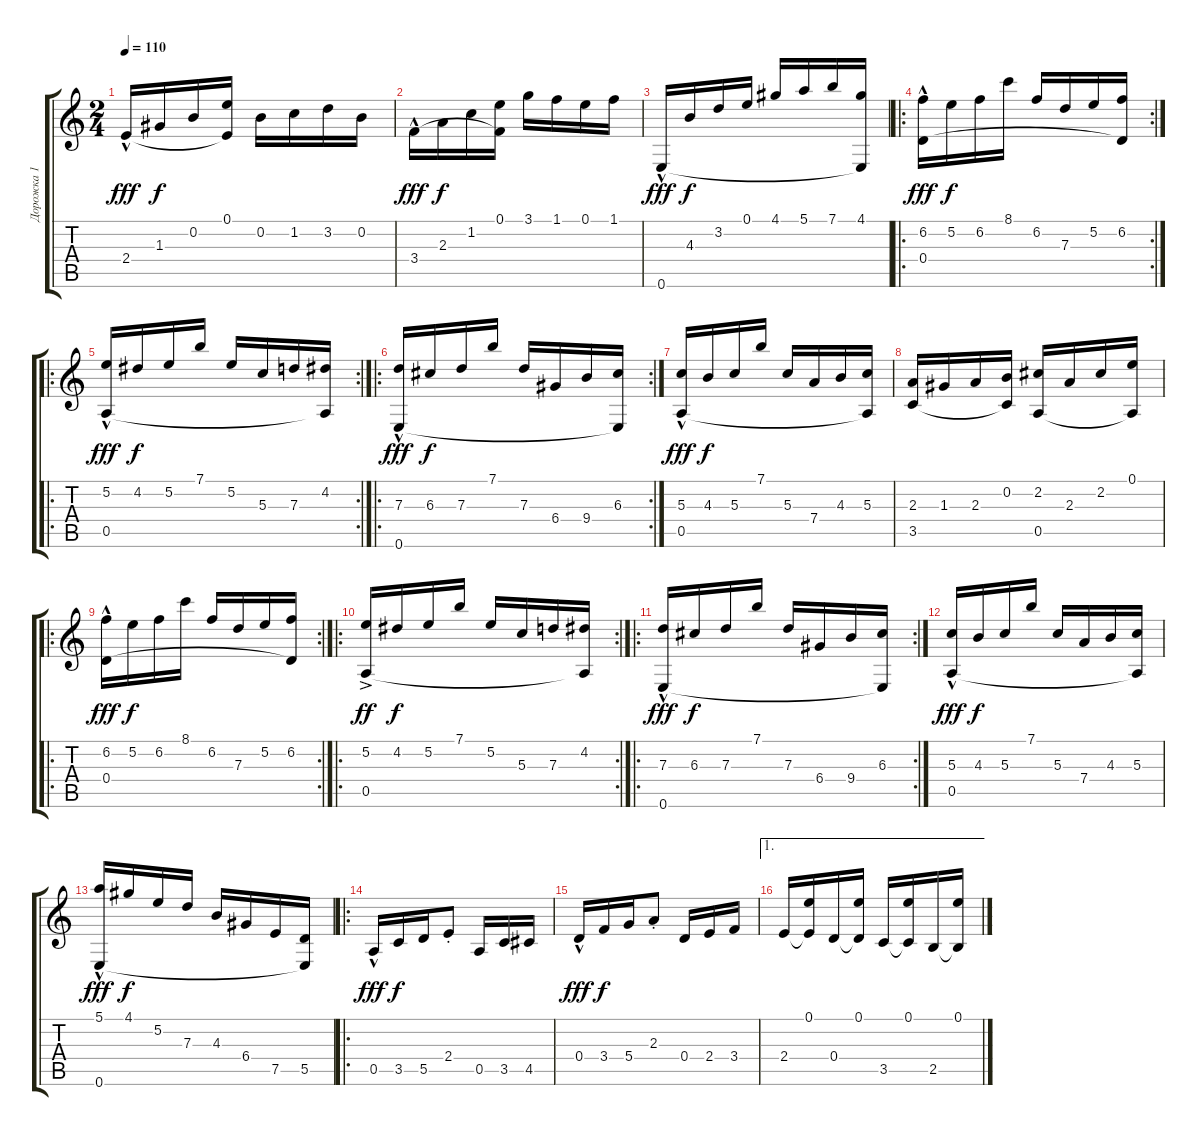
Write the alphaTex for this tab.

\track ("Дорожка 1" "Дорожка 1") {instrument acousticguitarnylon}
\staff {score tabs}
\tuning (E4 B3 G3 D3 A2 E2) {hide}
\ts (2 4)
\tempo 110
\clef g2
\ks aminor
2.4{hac}.16{dy fff} 1.3.16{dy f} 0.2.16 (0.1 2.4{t}).16 0.2.16 1.2.16 3.2.16 0.2.16 |
3.4{hac}.16{dy fff} 2.3.16{dy f} 1.2.16 (0.1 3.4{t}).16 3.1.16 1.1.16 0.1.16 1.1.16 |
0.6{hac}.16{dy fff} 4.3.16{dy f} 3.2.16 0.1.16 4.1.16 5.1.16 7.1.16 (4.1 0.6{t}).16 |
\ro
\rc 2
(6.2{hac} 0.4).16{dy fff} 5.2.16{dy f} 6.2.16 8.1.16 6.2.16 7.3.16 5.2.16 (6.2 0.4{t}).16 |
\ro
\rc 2
(5.2{hac} 0.5).16{dy fff} 4.2.16{dy f} 5.2.16 7.1.16 5.2.16 5.3.16 7.3.16 (4.2 0.5{t}).16 |
\ro
\rc 2
(7.3{hac} 0.6).16{dy fff} 6.3.16{dy f} 7.3.16 7.1.16 7.3.16 6.4.16 9.4.16 (6.3 0.6{t}).16 |
(5.3{hac} 0.5).16{dy fff} 4.3.16{dy f} 5.3.16 7.1.16 5.3.16 7.4.16 4.3.16 (5.3 0.5{t}).16 |
(2.3 3.5).16 1.3.16 2.3.16 (0.2 3.5{t}).16 (2.2 0.5).16 2.3.16 2.2.16 (0.1 0.5{t}).16 |
\ro
\rc 2
(6.2{hac} 0.4).16{dy fff} 5.2.16{dy f} 6.2.16 8.1.16 6.2.16 7.3.16 5.2.16 (6.2 0.4{t}).16 |
\ro
\rc 2
(5.2{ac} 0.5).16{dy ff} 4.2.16{dy f} 5.2.16 7.1.16 5.2.16 5.3.16 7.3.16 (4.2 0.5{t}).16 |
\ro
\rc 2
(7.3{hac} 0.6).16{dy fff} 6.3.16{dy f} 7.3.16 7.1.16 7.3.16 6.4.16 9.4.16 (6.3 0.6{t}).16 |
(5.3{hac} 0.5).16{dy fff} 4.3.16{dy f} 5.3.16 7.1.16 5.3.16 7.4.16 4.3.16 (5.3 0.5{t}).16 |
(5.1{hac} 0.6).16{dy fff} 4.1.16{dy f} 5.2.16 7.3.16 4.3.16 6.4.16 7.5.16 (5.5 0.6{t}).16 |
\ro
0.5{hac}.16{dy fff} 3.5.16{dy f} 5.5.16 2.4{st}.8 0.5.16 3.5.16 4.5.16 |
0.4{hac}.16{dy fff} 3.4.16{dy f} 5.4.16 2.3{st}.8 0.4.16 2.4.16 3.4.16 |
\ae 1
2.4.16 (0.1 2.4{t}).16 0.4.16 (0.1 0.4{t}).16 3.5.16 (0.1 3.5{t}).16 2.5.16 (0.1 2.5{t}).16
